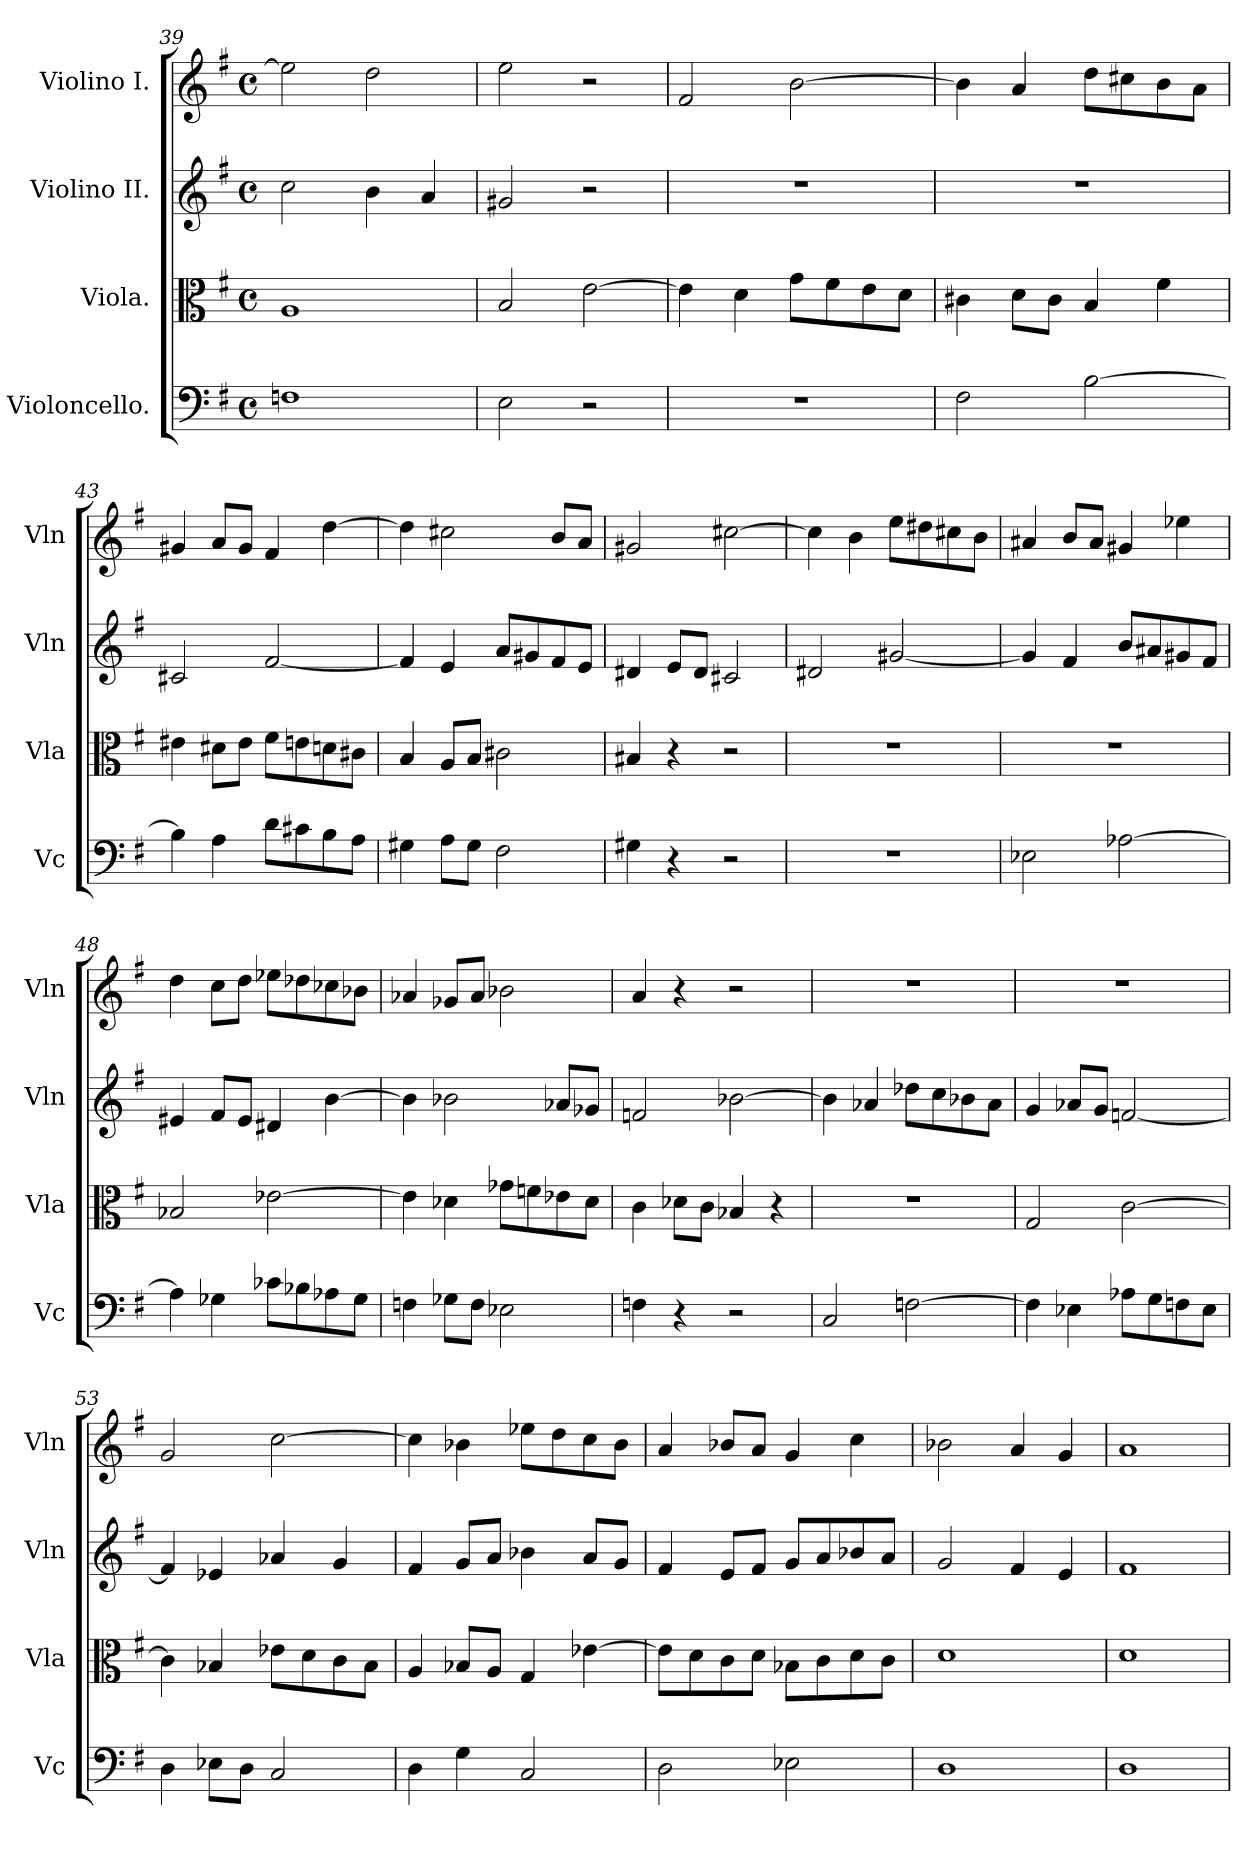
**kern	**kern	**kern	**kern
*part4	*part3	*part2	*part1
*staff4	*staff3	*staff2	*staff1
*I"Violoncello.	*I"Viola.	*I"Violino II.	*I"Violino I.
*I'Vc	*I'Vla	*I'Vln	*I'Vln
*clefF4	*clefC3	*clefG2	*clefG2
*k[f#]	*k[f#]	*k[f#]	*k[f#]
*M4/4	*M4/4	*M4/4	*M4/4
*met(c)	*met(c)	*met(c)	*met(c)
=39	=39	=39	=39
1Fn	1A	2cc\	2ee\]
.	.	4b\	2dd\
.	.	4a/	.
=40	=40	=40	=40
2E\	2B/	2g#X/	2ee\
2r	[2e\	2r	2r
=41	=41	=41	=41
1r	4e\]	1r	2f#/
.	4d\	.	.
.	8g\L	.	[2b\
.	8f#\	.	.
.	8e\	.	.
.	8d\J	.	.
=42	=42	=42	=42
2F#\	4c#X\	1r	4b\]
.	8d\L	.	4a/
.	8c#\J	.	.
[2B\	4B/	.	8dd\L
.	.	.	8cc#X\
.	4f#\	.	8b\
.	.	.	8a\J
=43	=43	=43	=43
4B\]	4e#X\	2c#X/	4g#X/
4A\	8d#X\L	.	8a/L
.	8e#\J	.	8g#/J
8d\L	8f#\L	[2f#/	4f#/
8c#X\	8en\	.	.
8B\	8dn\	.	[4dd\
8A\J	8c#X\J	.	.
=44	=44	=44	=44
4G#X\	4B/	4f#/]	4dd\]
8A\L	8A/L	4e/	2cc#X\
8G#\J	8B/J	.	.
2F#\	2c#X\	8a/L	.
.	.	8g#X/	.
.	.	8f#/	8b/L
.	.	8e/J	8a/J
=45	=45	=45	=45
4G#X\	4B#X/	4d#X/	2g#X/
4r	4r	8e/L	.
.	.	8d#/J	.
2r	2r	2c#X/	[2cc#X\
=46	=46	=46	=46
1r	1r	2d#X/	4cc#\]
.	.	.	4b\
.	.	[2g#X/	8ee\L
.	.	.	8dd#X\
.	.	.	8cc#X\
.	.	.	8b\J
=47	=47	=47	=47
2E-X\	1r	4g#/]	4a#X/
.	.	4f#/	8b/L
.	.	.	8a#/J
[2A-X\	.	8b/L	4g#X/
.	.	8a#X/	.
.	.	8g#X/	4ee-X\
.	.	8f#/J	.
=48	=48	=48	=48
4A-\]	2B-X/	4e#X/	4dd\
4G-X\	.	8f#/L	8cc\L
.	.	8e#/J	8dd\J
8c-X\L	[2e-X\	4d#X/	8ee-X\L
8B-X\	.	.	8dd-X\
8A-X\	.	[4b\	8cc-X\
8G-\J	.	.	8b-X\J
=49	=49	=49	=49
4Fn\	4e-\]	4b\]	4a-X/
8G-X\L	4d-X\	2b-X\	8g-X/L
8F\J	.	.	8a-/J
2E-X\	8g-X\L	.	2b-X\
.	8fn\	.	.
.	8e-X\	8a-X/L	.
.	8d-\J	8g-X/J	.
=50	=50	=50	=50
4Fn\	4c\	2fn/	4a/
4r	8d-X\L	.	4r
.	8c\J	.	.
2r	4B-X/	[2b-X\	2r
.	4r	.	.
=51	=51	=51	=51
2C/	1r	4b-\]	1r
.	.	4a-X/	.
[2Fn\	.	8dd-X\L	.
.	.	8cc\	.
.	.	8b-X\	.
.	.	8a-\J	.
=52	=52	=52	=52
4F\]	2G/	4g/	1r
4E-X\	.	8a-X/L	.
.	.	8g/J	.
8A-X\L	[2c\	[2fn/	.
8G\	.	.	.
8Fn\	.	.	.
8E-\J	.	.	.
=53	=53	=53	=53
4D\	4c\]	4f/]	2g/
8E-X\L	4B-X/	4e-X/	.
8D\J	.	.	.
2C/	8e-X\L	4a-X/	[2cc\
.	8d\	.	.
.	8c\	4g/	.
.	8B-\J	.	.
=54	=54	=54	=54
4D\	4A/	4f#/	4cc\]
4G\	8B-X/L	8g/L	4b-X\
.	8A/J	8a/J	.
2C/	4G/	4b-X\	8ee-X\L
.	.	.	8dd\
.	[4e-X\	8a/L	8cc\
.	.	8g/J	8b-\J
=55	=55	=55	=55
2D\	8e-\L]	4f#/	4a/
.	8d\	.	.
.	8c\	8e/L	8b-X/L
.	8d\J	8f#/J	8a/J
2E-X\	8B-X\L	8g/L	4g/
.	8c\	8a/	.
.	8d\	8b-X/	4cc\
.	8c\J	8a/J	.
=56	=56	=56	=56
1D	1d	2g/	2b-X\
.	.	4f#/	4a/
.	.	4e/	4g/
=57	=57	=57	=57
1D	1d	1f#	1a
=	=	=	=
*-	*-	*-	*-
